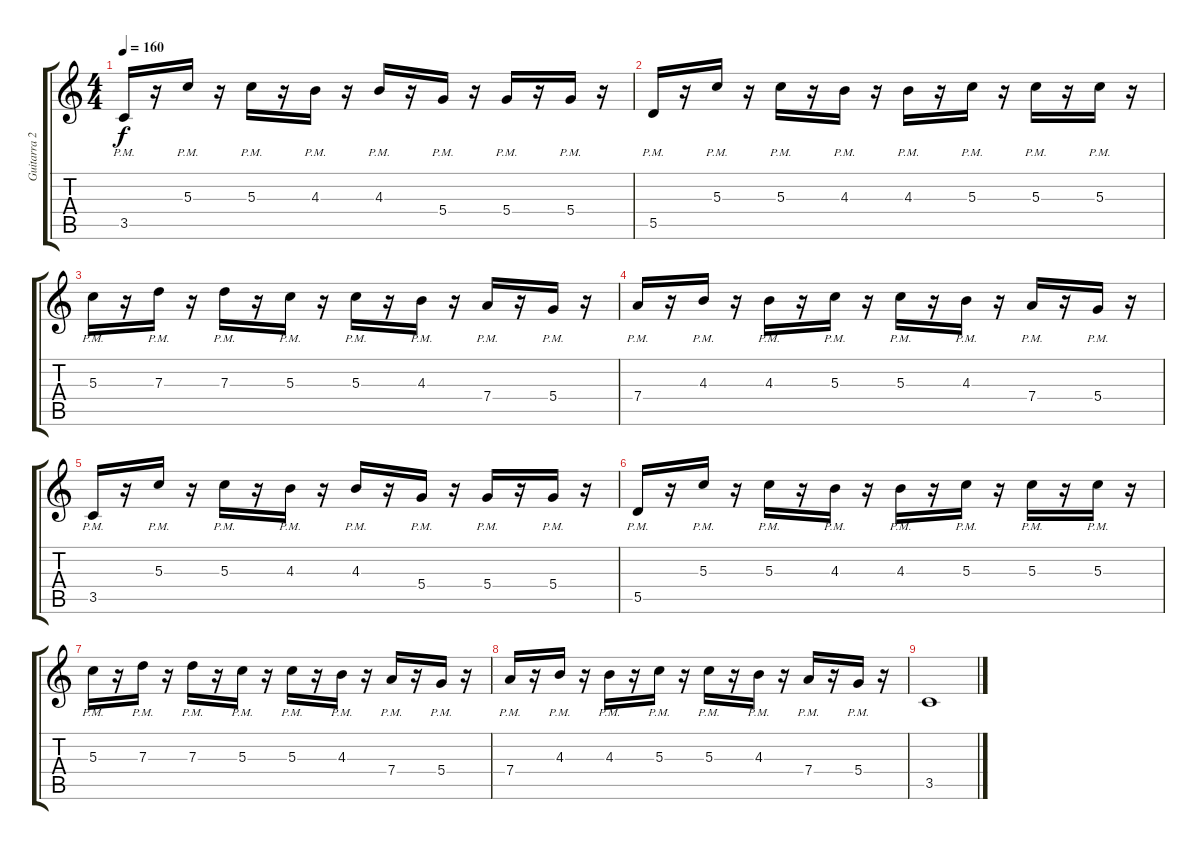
\track ("Guitarra 2" "Guitarra 2") {instrument distortionguitar}
\staff {score tabs}
\tuning (E4 B3 G3 D3 A2 E2) {hide}
\ts (4 4)
\tempo 160
\clef g2
\ks c
3.5{pm}.16{dy f volume 14} r.16 5.3{pm}.16 r.16 5.3{pm}.16 r.16 4.3{pm}.16 r.16 4.3{pm}.16 r.16 5.4{pm}.16 r.16 5.4{pm}.16 r.16 5.4{pm}.16 r.16 |
5.5{pm}.16 r.16 5.3{pm}.16 r.16 5.3{pm}.16 r.16 4.3{pm}.16 r.16 4.3{pm}.16 r.16 5.3{pm}.16 r.16 5.3{pm}.16 r.16 5.3{pm}.16 r.16 |
5.3{pm}.16 r.16 7.3{pm}.16 r.16 7.3{pm}.16 r.16 5.3{pm}.16 r.16 5.3{pm}.16 r.16 4.3{pm}.16 r.16 7.4{pm}.16 r.16 5.4{pm}.16 r.16 |
7.4{pm}.16 r.16 4.3{pm}.16 r.16 4.3{pm}.16 r.16 5.3{pm}.16 r.16 5.3{pm}.16 r.16 4.3{pm}.16 r.16 7.4{pm}.16 r.16 5.4{pm}.16 r.16 |
3.5{pm}.16{volume 14} r.16 5.3{pm}.16 r.16 5.3{pm}.16 r.16 4.3{pm}.16 r.16 4.3{pm}.16 r.16 5.4{pm}.16 r.16 5.4{pm}.16 r.16 5.4{pm}.16 r.16 |
5.5{pm}.16 r.16 5.3{pm}.16 r.16 5.3{pm}.16 r.16 4.3{pm}.16 r.16 4.3{pm}.16 r.16 5.3{pm}.16 r.16 5.3{pm}.16 r.16 5.3{pm}.16 r.16 |
5.3{pm}.16 r.16 7.3{pm}.16 r.16 7.3{pm}.16 r.16 5.3{pm}.16 r.16 5.3{pm}.16 r.16 4.3{pm}.16 r.16 7.4{pm}.16 r.16 5.4{pm}.16 r.16 |
7.4{pm}.16 r.16 4.3{pm}.16 r.16 4.3{pm}.16 r.16 5.3{pm}.16 r.16 5.3{pm}.16 r.16 4.3{pm}.16 r.16 7.4{pm}.16 r.16 5.4{pm}.16 r.16 |
3.5.1
